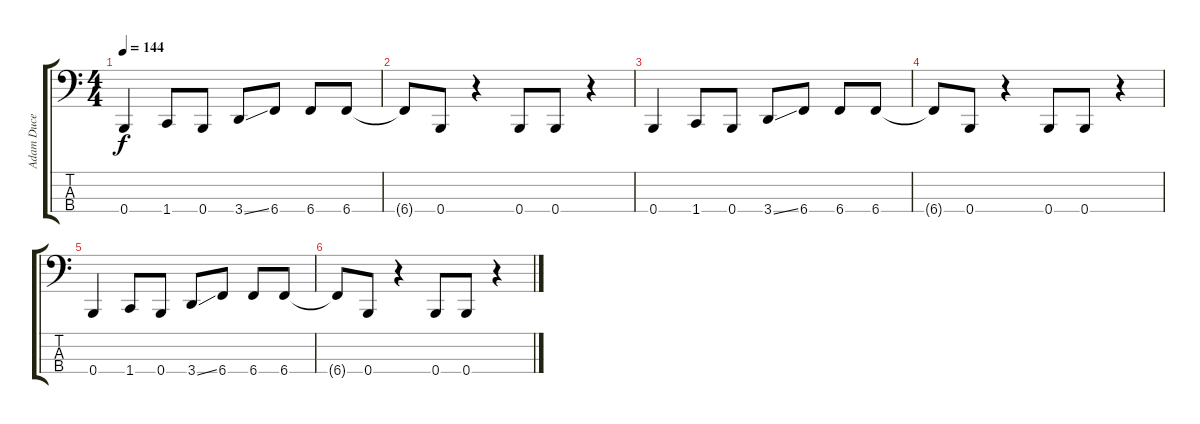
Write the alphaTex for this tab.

\track ("Adam Duce" "Adam Duce") {instrument electricbasspick}
\staff {score tabs}
\tuning (E2 B1 Gb1 B0) {hide}
\ts (4 4)
\tempo 144
\clef f4
\ks c
0.4.4{dy f} 1.4.8 0.4.8 3.4{ss}.8 6.4.8 6.4.8 6.4.8 |
6.4{t}.8 0.4.8 r.4 0.4.8 0.4.8 r.4 |
0.4.4 1.4.8 0.4.8 3.4{ss}.8 6.4.8 6.4.8 6.4.8 |
6.4{t}.8 0.4.8 r.4 0.4.8 0.4.8 r.4 |
0.4.4 1.4.8 0.4.8 3.4{ss}.8 6.4.8 6.4.8 6.4.8 |
6.4{t}.8 0.4.8 r.4 0.4.8 0.4.8 r.4
